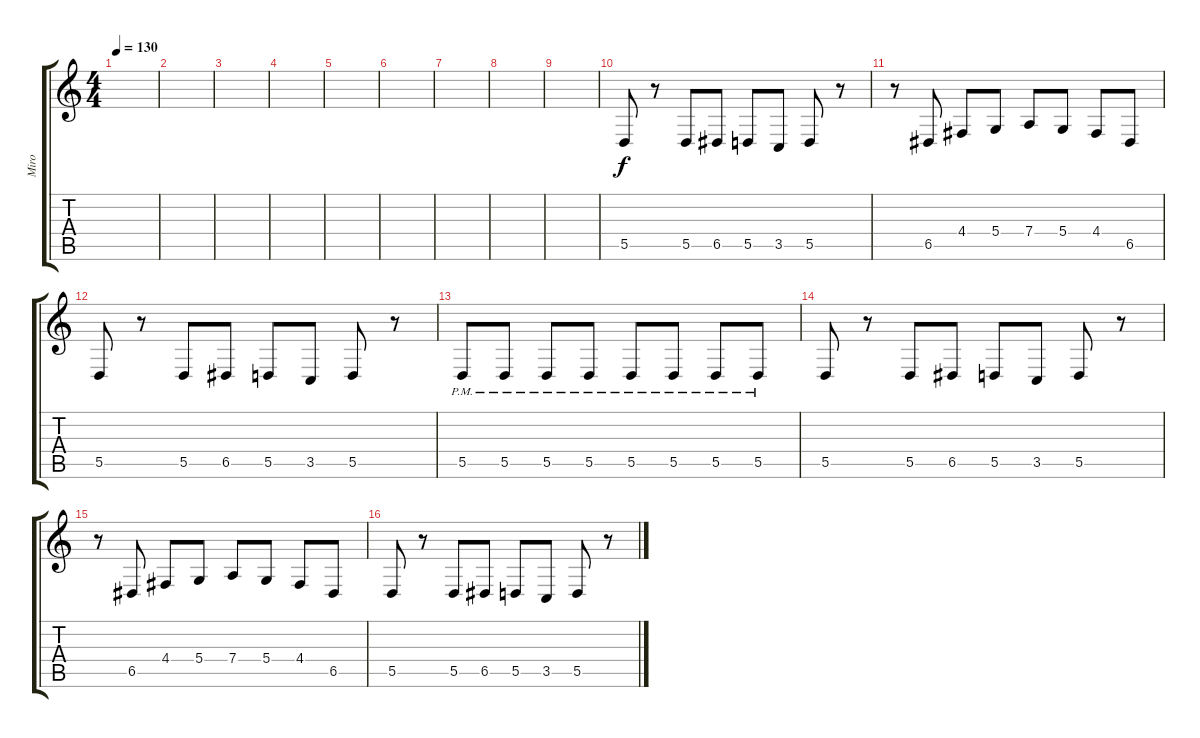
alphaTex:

\track ("Miro" "Miro") {instrument lead2sawtooth}
\staff {score tabs}
\tuning (E4 B3 G3 D3 A2 E2) {hide}
\ts (4 4)
\tempo 130
\clef g2
\ks c
|
|
|
|
|
|
|
|
|
5.5.8 r.8 5.5.8 6.5.8 5.5.8 3.5.8 5.5.8 r.8 |
r.8 6.5.8 4.4.8 5.4.8 7.4.8 5.4.8 4.4.8 6.5.8 |
5.5.8 r.8 5.5.8 6.5.8 5.5.8 3.5.8 5.5.8 r.8 |
5.5{pm}.8 5.5{pm}.8 5.5{pm}.8 5.5{pm}.8 5.5{pm}.8 5.5{pm}.8 5.5{pm}.8 5.5{pm}.8 |
5.5.8 r.8 5.5.8 6.5.8 5.5.8 3.5.8 5.5.8 r.8 |
r.8 6.5.8 4.4.8 5.4.8 7.4.8 5.4.8 4.4.8 6.5.8 |
5.5.8 r.8 5.5.8 6.5.8 5.5.8 3.5.8 5.5.8 r.8
